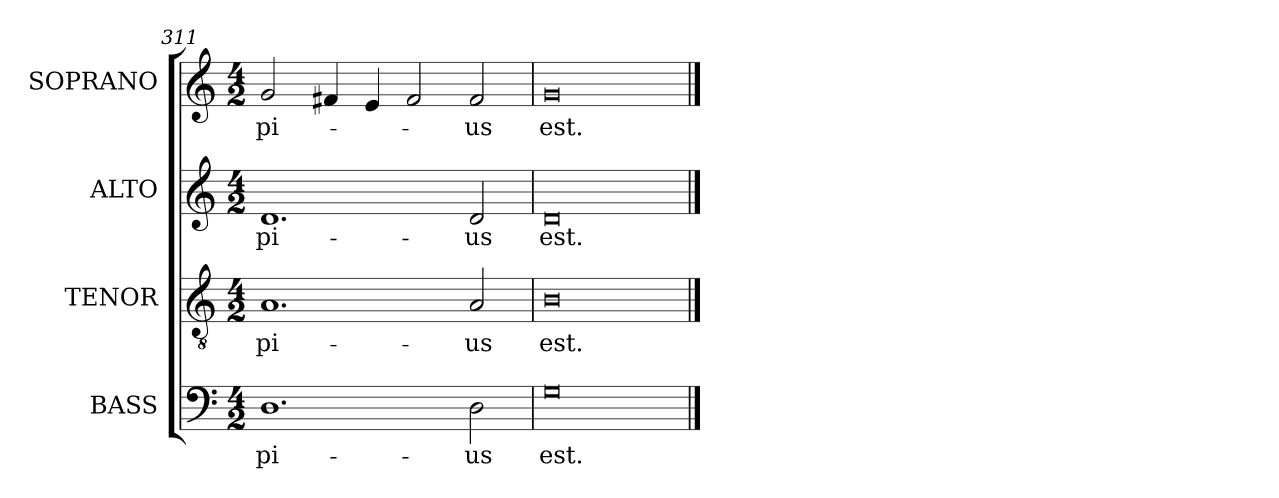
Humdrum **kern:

**kern	**text	**kern	**text	**kern	**text	**kern	**text
*part4	*part4	*part3	*part3	*part2	*part2	*part1	*part1
*staff4	*staff4	*staff3	*staff3	*staff2	*staff2	*staff1	*staff1
*I"BASS	*	*I"TENOR	*	*I"ALTO	*	*I"SOPRANO	*
*I'B.	*	*I'T.	*	*I'A.	*	*I'S.	*
*clefF4	*	*clefGv2	*	*clefG2	*	*clefG2	*
*	*	*ITrd7c12	*	*	*	*	*
*k[]	*	*k[]	*	*k[]	*	*k[]	*
*C:	*	*C:	*	*C:	*	*C:	*
*M4/2	*	*M4/2	*	*M4/2	*	*M4/2	*
=311	=311	=311	=311	=311	=311	=311	=311
!	!LO:LY:b:color=#000000	!	!	!	!	!	!
!	!	!	!LO:LY:b:color=#000000	!	!	!	!
!	!	!	!	!	!LO:LY:b:color=#000000	!	!
!	!	!	!	!	!	!	!LO:LY:b:color=#000000
1.Di	pi-	1.AAi	pi-	1.di	pi-	2gi/	pi-
.	.	.	.	.	.	4f#Xi/	.
.	.	.	.	.	.	4ei/	.
.	.	.	.	.	.	2f#i/	.
!	!LO:LY:b:color=#000000	!	!	!	!	!	!
!	!	!	!LO:LY:b:color=#000000	!	!	!	!
!	!	!	!	!	!LO:LY:b:color=#000000	!	!
!	!	!	!	!	!	!	!LO:LY:b:color=#000000
2Di\	-us	2AAi/	-us	2di/	-us	2f#i/	-us
=312	=312	=312	=312	=312	=312	=312	=312
!	!LO:LY:b:color=#000000	!	!	!	!	!	!
!	!	!	!LO:LY:b:color=#000000	!	!	!	!
!	!	!	!	!	!LO:LY:b:color=#000000	!	!
!	!	!	!	!	!	!	!LO:LY:b:color=#000000
0Gi	est.	0BBi	est.	0di	est.	0gi	est.
==	==	==	==	==	==	==	==
*-	*-	*-	*-	*-	*-	*-	*-
